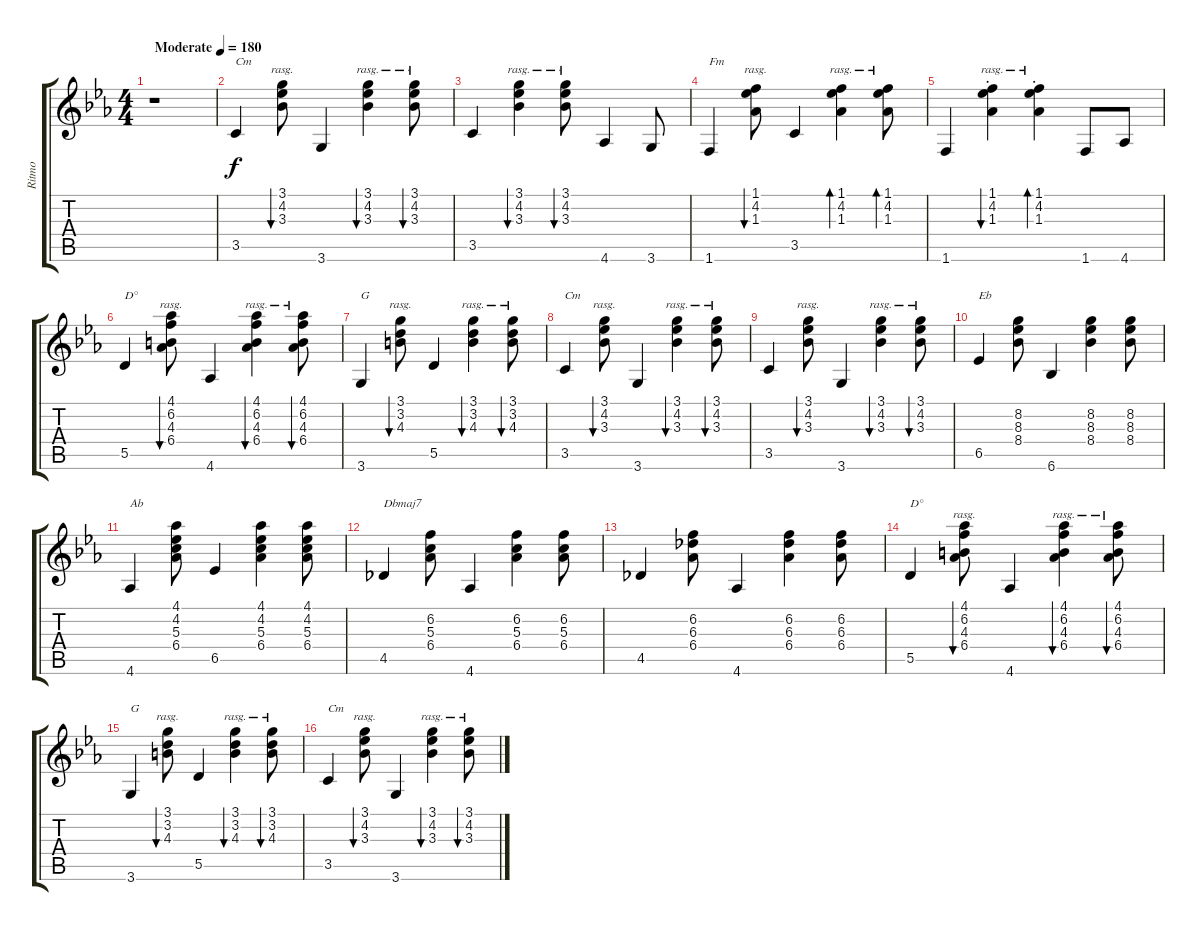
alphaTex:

\track ("Ritmo" "Ritmo") {instrument electricguitarclean}
\staff {score tabs}
\tuning (E4 B3 G3 D3 A2 E2) {hide}
\ts (4 4)
\tempo (180 "Moderate")
\clef g2
\ks eb
r.1{dy f instrument electricguitarclean} |
3.5.4{txt "Cm"} (3.1 4.2 3.3).8{bu 120 rasg ii} 3.6.4 (3.1 4.2 3.3).4{bu 120 rasg ii} (3.1 4.2 3.3).8{bu 120 rasg ii} |
3.5.4 (3.1 4.2 3.3).4{bu 120 rasg ii} (3.1 4.2 3.3).8{bu 120 rasg ii} 4.6.4 3.6.8 |
1.6.4{txt "Fm"} (1.1 4.2 1.3).8{bu 120 rasg ii} 3.5.4 (1.1 4.2 1.3).4{bd 120 rasg ii} (1.1 4.2 1.3).8{bd 120 rasg ii} |
1.6.4 (1.1 4.2{st} 1.3).4{bu 120 rasg ii} (1.1 4.2{st} 1.3).4{bd 120 rasg ii} 1.6.8 4.6.8 |
5.5.4{txt "D°"} (4.1 6.2 4.3 6.4).8{bu 120 rasg ii} 4.6.4 (4.1 6.2 4.3 6.4).4{bu 120 rasg ii} (4.1 6.2 4.3 6.4).8{bu 120 rasg ii} |
3.6.4{txt "G"} (3.1 3.2 4.3).8{bu 120 rasg ii} 5.5.4 (3.1 3.2 4.3).4{bu 120 rasg ii} (3.1 3.2 4.3).8{bu 120 rasg ii} |
3.5.4{txt "Cm"} (3.1 4.2 3.3).8{bu 120 rasg ii} 3.6.4 (3.1 4.2 3.3).4{bu 120 rasg ii} (3.1 4.2 3.3).8{bu 120 rasg ii} |
3.5.4 (3.1 4.2 3.3).8{bu 120 rasg ii} 3.6.4 (3.1 4.2 3.3).4{bu 120 rasg ii} (3.1 4.2 3.3).8{bu 120 rasg ii} |
6.5.4{txt "Eb"} (8.2 8.3 8.4).8 6.6.4 (8.2 8.3 8.4).4 (8.2 8.3 8.4).8 |
4.6.4{txt "Ab"} (4.1 4.2 5.3 6.4).8 6.5.4 (4.1 4.2 5.3 6.4).4 (4.1 4.2 5.3 6.4).8 |
4.5.4{txt "Dbmaj7"} (6.2 5.3 6.4).8 4.6.4 (6.2 5.3 6.4).4 (6.2 5.3 6.4).8 |
4.5.4 (6.2 6.3 6.4).8 4.6.4 (6.2 6.3 6.4).4 (6.2 6.3 6.4).8 |
5.5.4{txt "D°"} (4.1 6.2 4.3 6.4).8{bu 120 rasg ii} 4.6.4 (4.1 6.2 4.3 6.4).4{bu 120 rasg ii} (4.1 6.2 4.3 6.4).8{bu 120 rasg ii} |
3.6.4{txt "G"} (3.1 3.2 4.3).8{bu 120 rasg ii} 5.5.4 (3.1 3.2 4.3).4{bu 120 rasg ii} (3.1 3.2 4.3).8{bu 120 rasg ii} |
3.5.4{txt "Cm"} (3.1 4.2 3.3).8{bu 120 rasg ii} 3.6.4 (3.1 4.2 3.3).4{bu 120 rasg ii} (3.1 4.2 3.3).8{bu 120 rasg ii}
